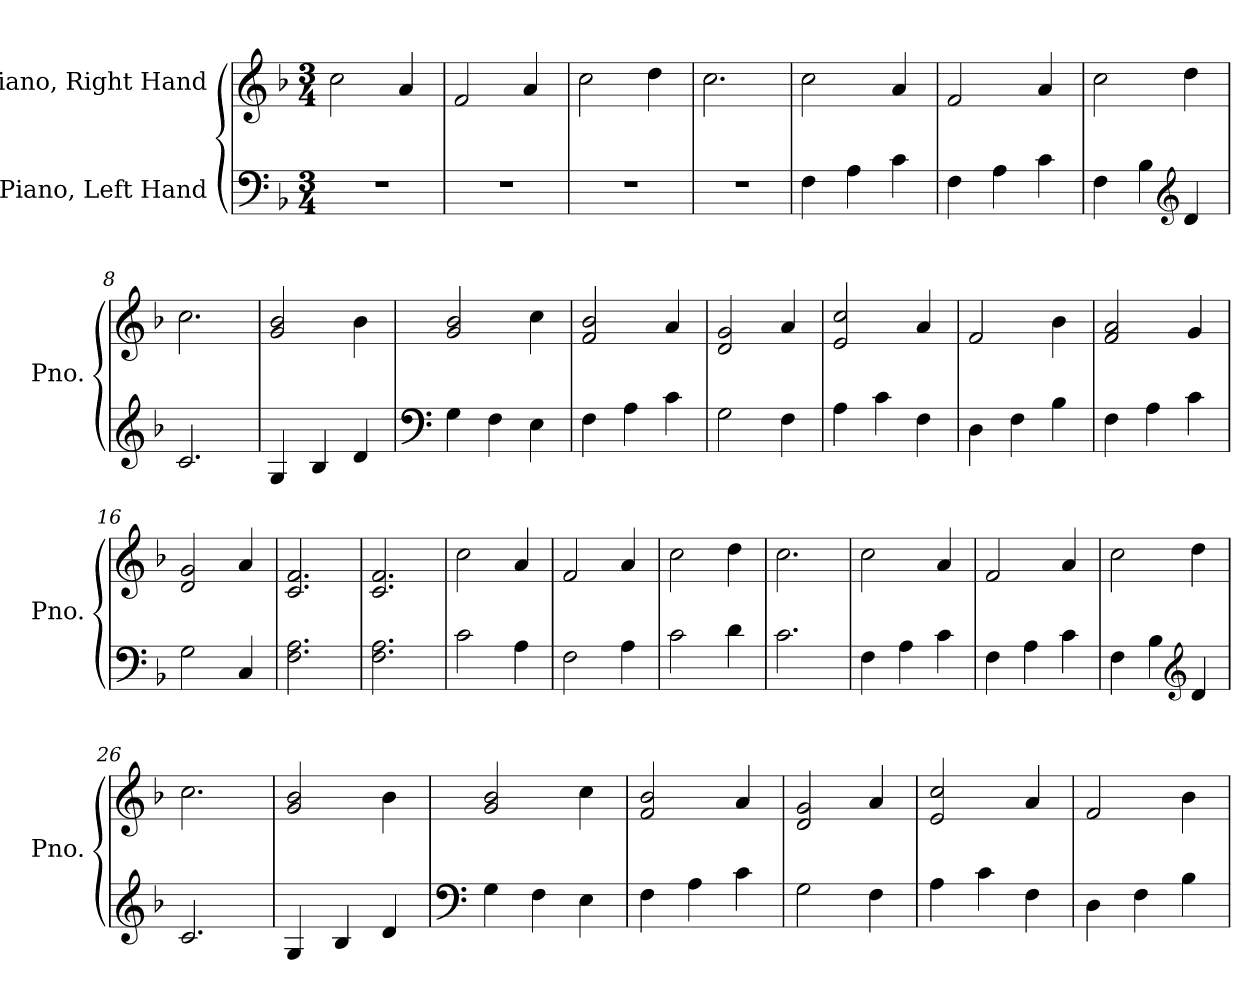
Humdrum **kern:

**kern	**kern
*part2	*part1
*staff2	*staff1
*I"Piano, Left Hand	*I"Piano, Right Hand
*I'Pno.	*I'Pno.
*clefF4	*clefG2
*k[b-]	*k[b-]
*M3/4	*M3/4
*MM180	*MM180
=1	=1
2.r	2cc\
.	4a/
=2	=2
2.r	2f/
.	4a/
=3	=3
2.r	2cc\
.	4dd\
=4	=4
2.r	2.cc\
=5	=5
4F\	2cc\
4A\	.
4c\	4a/
=6	=6
4F\	2f/
4A\	.
4c\	4a/
=7	=7
4F\	2cc\
4B-\	.
*clefG2	*
4d/	4dd\
=8	=8
2.c/	2.cc\
=9	=9
4G/	2g/ 2b-/
4B-/	.
4d/	4b-\
!!LO:LB:g=z
=10	=10
*clefF4	*
4G\	2g/ 2b-/
4F\	.
4E\	4cc\
=11	=11
4F\	2f/ 2b-/
4A\	.
4c\	4a/
=12	=12
2G\	2d/ 2g/
4F\	4a/
=13	=13
4A\	2e/ 2cc/
4c\	.
4F\	4a/
=14	=14
4D\	2f/
4F\	.
4B-\	4b-\
=15	=15
4F\	2f/ 2a/
4A\	.
4c\	4g/
=16	=16
2G\	2d/ 2g/
4C/	4a/
=17	=17
2.F\ 2.A\	2.c/ 2.f/
=18	=18
2.F\ 2.A\	2.c/ 2.f/
=19	=19
2c\	2cc\
4A\	4a/
=20	=20
2F\	2f/
4A\	4a/
=21	=21
2c\	2cc\
4d\	4dd\
!!LO:LB:g=z
=22	=22
2.c\	2.cc\
=23	=23
4F\	2cc\
4A\	.
4c\	4a/
=24	=24
4F\	2f/
4A\	.
4c\	4a/
=25	=25
4F\	2cc\
4B-\	.
*clefG2	*
4d/	4dd\
=26	=26
2.c/	2.cc\
=27	=27
4G/	2g/ 2b-/
4B-/	.
4d/	4b-\
=28	=28
*clefF4	*
4G\	2g/ 2b-/
4F\	.
4E\	4cc\
=29	=29
4F\	2f/ 2b-/
4A\	.
4c\	4a/
=30	=30
2G\	2d/ 2g/
4F\	4a/
=31	=31
4A\	2e/ 2cc/
4c\	.
4F\	4a/
!!LO:LB:g=z
=32	=32
4D\	2f/
4F\	.
4B-\	4b-\
=	=
*-	*-
